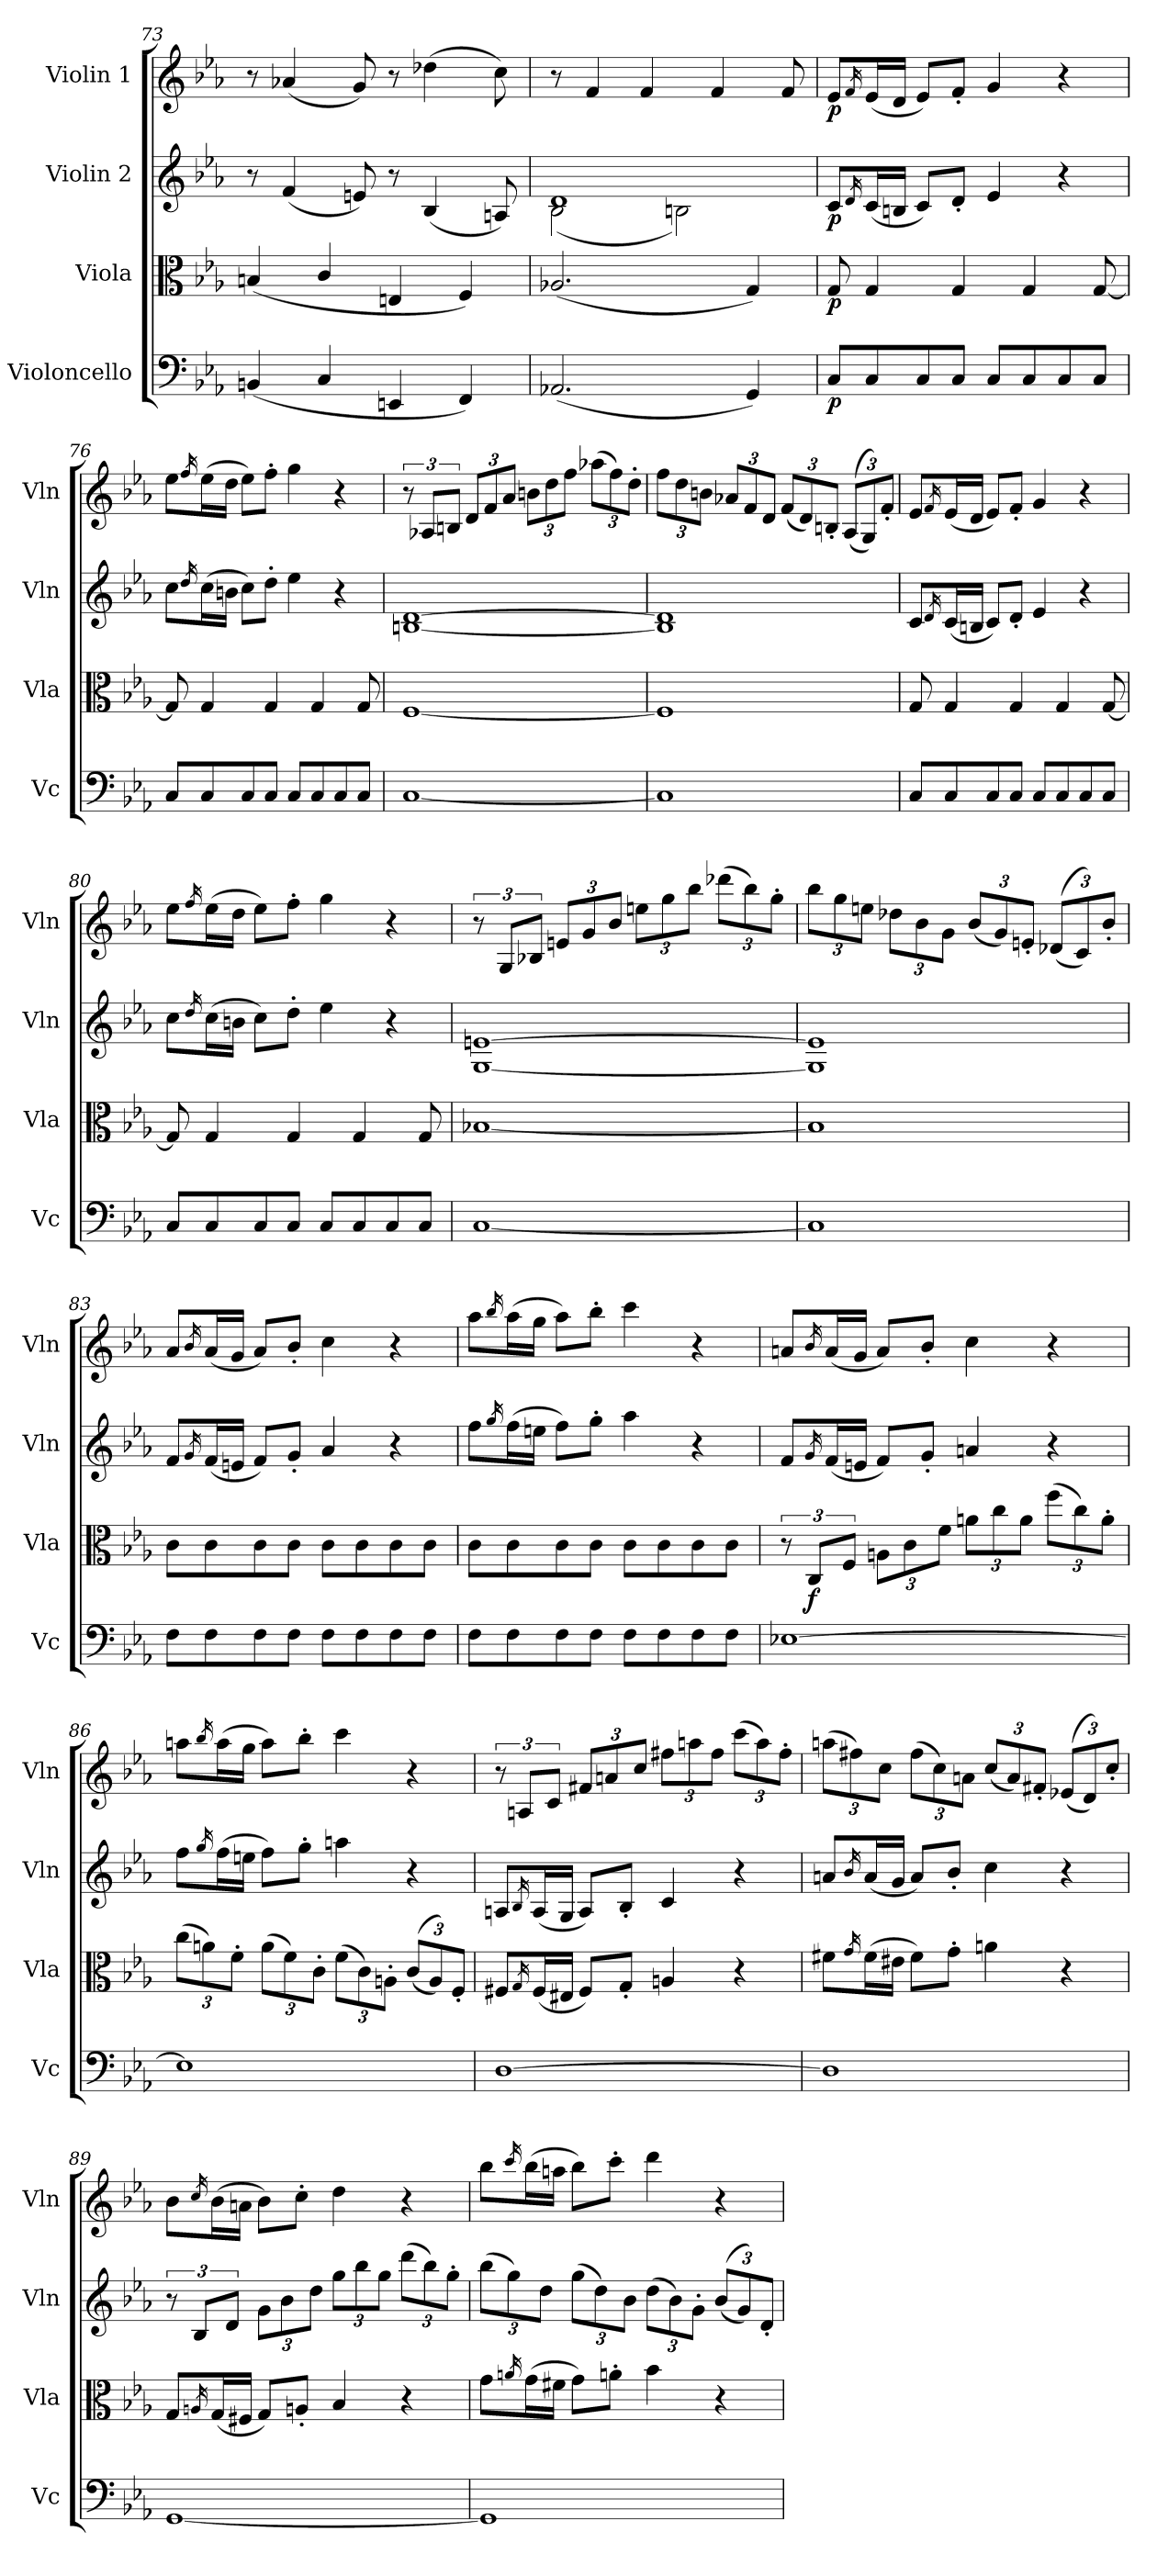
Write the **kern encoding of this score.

**kern	**dynam	**kern	**dynam	**kern	**dynam	**kern	**dynam
*part4	*part4	*part3	*part3	*part2	*part2	*part1	*part1
*staff4	*staff4	*staff3	*staff3	*staff2	*staff2	*staff1	*staff1
*I"Violoncello	*	*I"Viola	*	*I"Violin 2	*	*I"Violin 1	*
*I'Vc	*	*I'Vla	*	*I'Vln	*	*I'Vln	*
*clefF4	*	*clefC3	*	*clefG2	*	*clefG2	*
*k[b-e-a-]	*	*k[b-e-a-]	*	*k[b-e-a-]	*	*k[b-e-a-]	*
=73	=73	=73	=73	=73	=73	=73	=73
(4BBn/	.	(4Bn/	.	8r	.	8r	.
.	.	.	.	(4f/	.	(4a-X/	.
4C/	.	4c/	.	.	.	.	.
.	.	.	.	8en/)	.	8g/)	.
4EEn/	.	4En/	.	8r	.	8r	.
.	.	.	.	(4B-/	.	(4dd-X\	.
4FF/)	.	4F/)	.	.	.	.	.
.	.	.	.	8An/)	.	8cc\)	.
=74	=74	=74	=74	=74	=74	=74	=74
*	*	*	*	*^	*	*	*
(2.AA-X/	.	(2.A-X/	.	1d	(2B-\	.	8r	.
.	.	.	.	.	.	.	4f/	.
.	.	.	.	.	.	.	4f/	.
.	.	.	.	.	2Bn\)	.	.	.
.	.	.	.	.	.	.	4f/	.
4GG/)	.	4G/)	.	.	.	.	.	.
.	.	.	.	.	.	.	8f/	.
*	*	*	*	*v	*v	*	*	*
=75	=75	=75	=75	=75	=75	=75	=75
!	!LO:DY:b	!	!LO:DY:b	!	!LO:DY:b	!	!LO:DY:b
8C/L	p	8G/	p	8c/L	p	8e-/L	p
.	.	.	.	16qd/	.	16qf/	.
8C/	.	4G/	.	(16c/L	.	(16e-/L	.
.	.	.	.	16Bn/JJ	.	16d/JJ	.
8C/	.	.	.	8c/L)	.	8e-/L)	.
8C/J	.	4G/	.	8d'/J	.	8f'/J	.
8C/L	.	.	.	4e-/	.	4g/	.
8C/	.	4G/	.	.	.	.	.
8C/	.	.	.	4r	.	4r	.
8C/J	.	[8G/	.	.	.	.	.
=76	=76	=76	=76	=76	=76	=76	=76
8C/L	.	8G/]	.	8cc\L	.	8ee-\L	.
.	.	.	.	16qdd/	.	16qff/	.
8C/	.	4G/	.	(16cc\L	.	(16ee-\L	.
.	.	.	.	16bn\JJ	.	16dd\JJ	.
8C/	.	.	.	8cc\L)	.	8ee-\L)	.
8C/J	.	4G/	.	8dd'\J	.	8ff'\J	.
8C/L	.	.	.	4ee-\	.	4gg\	.
8C/	.	4G/	.	.	.	.	.
8C/	.	.	.	4r	.	4r	.
8C/J	.	8G/	.	.	.	.	.
!!LO:PB:g=z
=77	=77	=77	=77	=77	=77	=77	=77
!	!LO:DY:b	!	!	!	!	!	!
!	!LO:DY:n=1:b	!	!	!	!	!	!
!	!LO:DY:n=2:b	!	!LO:DY:b	!	!	!	!
!	!	!	!LO:DY:n=1:b	!	!	!	!
!	!	!	!LO:DY:n=2:b	!	!LO:DY:b	!	!
!	!	!	!	!	!LO:DY:n=1:b	!	!
!	!	!	!	!	!LO:DY:n=2:b	!	!
[1C	other-dynamics fp other-dynamics	[1F	other-dynamics fp other-dynamics	[1Bn [1d	other-dynamics fp other-dynamics	12r	.
!	!	!	!	!	!	!	!LO:DY:b
!	!	!	!	!	!	!	!LO:DY:n=1:b
!	!	!	!	!	!	!	!LO:DY:n=2:b
.	.	.	.	.	.	12A-X/L	other-dynamics f other-dynamics
.	.	.	.	.	.	12Bn/J	.
*	*	*	*	*	*	*Xbrackettup	*
.	.	.	.	.	.	12d/L	.
.	.	.	.	.	.	12f/	.
.	.	.	.	.	.	12a-/J	.
.	.	.	.	.	.	12bn\L	.
.	.	.	.	.	.	12dd\	.
.	.	.	.	.	.	12ff\J	.
.	.	.	.	.	.	(12aa-X\L	.
.	.	.	.	.	.	12ff\)	.
.	.	.	.	.	.	12dd'\J	.
!!LO:PB:g=z
=78	=78	=78	=78	=78	=78	=78	=78
1C]	.	1F]	.	1Bn] 1d]	.	12ff\L	.
.	.	.	.	.	.	12dd\	.
.	.	.	.	.	.	12bn\J	.
.	.	.	.	.	.	12a-X/L	.
.	.	.	.	.	.	12f/	.
.	.	.	.	.	.	12d/J	.
.	.	.	.	.	.	(12f/L	.
.	.	.	.	.	.	12d/)	.
.	.	.	.	.	.	12Bn'/J	.
.	.	.	.	.	.	((12A-/L	.
.	.	.	.	.	.	12G/))	.
.	.	.	.	.	.	12f'/J	.
=79	=79	=79	=79	=79	=79	=79	=79
!	!LO:DY:b	!	!	!	!	!	!
!	!LO:DY:n=1:b	!	!	!	!	!	!
!	!LO:DY:n=2:b	!	!LO:DY:b	!	!	!	!
!	!	!	!LO:DY:n=1:b	!	!	!	!
!	!	!	!LO:DY:n=2:b	!	!LO:DY:b	!	!
!	!	!	!	!	!LO:DY:n=1:b	!	!
!	!	!	!	!	!LO:DY:n=2:b	!	!LO:DY:b
!	!	!	!	!	!	!	!LO:DY:n=1:b
!	!	!	!	!	!	!	!LO:DY:n=2:b
8C/L	other-dynamics p other-dynamics	8G/	other-dynamics p other-dynamics	8c/L	other-dynamics p other-dynamics	8e-/L	other-dynamics p other-dynamics
.	.	.	.	16qd/	.	16qf/	.
8C/	.	4G/	.	(16c/L	.	(16e-/L	.
.	.	.	.	16Bn/JJ	.	16d/JJ	.
8C/	.	.	.	8c/L)	.	8e-/L)	.
8C/J	.	4G/	.	8d'/J	.	8f'/J	.
8C/L	.	.	.	4e-/	.	4g/	.
8C/	.	4G/	.	.	.	.	.
8C/	.	.	.	4r	.	4r	.
8C/J	.	[8G/	.	.	.	.	.
=80	=80	=80	=80	=80	=80	=80	=80
8C/L	.	8G/]	.	8cc\L	.	8ee-\L	.
.	.	.	.	16qdd/	.	16qff/	.
8C/	.	4G/	.	(16cc\L	.	(16ee-\L	.
.	.	.	.	16bn\JJ	.	16dd\JJ	.
8C/	.	.	.	8cc\L)	.	8ee-\L)	.
8C/J	.	4G/	.	8dd'\J	.	8ff'\J	.
8C/L	.	.	.	4ee-\	.	4gg\	.
8C/	.	4G/	.	.	.	.	.
8C/	.	.	.	4r	.	4r	.
8C/J	.	8G/	.	.	.	.	.
=81	=81	=81	=81	=81	=81	=81	=81
*	*	*	*	*	*	*brackettup	*
!	!LO:DY:b	!	!	!	!	!	!
!	!LO:DY:n=1:b	!	!	!	!	!	!
!	!LO:DY:n=2:b	!	!LO:DY:b	!	!	!	!
!	!	!	!LO:DY:n=1:b	!	!	!	!
!	!	!	!LO:DY:n=2:b	!	!LO:DY:b	!	!
!	!	!	!	!	!LO:DY:n=1:b	!	!
!	!	!	!	!	!LO:DY:n=2:b	!	!
[1C	other-dynamics fp other-dynamics	[1B-X	other-dynamics fp other-dynamics	[1G [1en	other-dynamics fp other-dynamics	12r	.
!	!	!	!	!	!	!	!LO:DY:b
!	!	!	!	!	!	!	!LO:DY:n=1:b
!	!	!	!	!	!	!	!LO:DY:n=2:b
.	.	.	.	.	.	12G/L	other-dynamics f other-dynamics
.	.	.	.	.	.	12B-X/J	.
*	*	*	*	*	*	*Xbrackettup	*
.	.	.	.	.	.	12en/L	.
.	.	.	.	.	.	12g/	.
.	.	.	.	.	.	12b-/J	.
.	.	.	.	.	.	12een\L	.
.	.	.	.	.	.	12gg\	.
.	.	.	.	.	.	12bb-\J	.
.	.	.	.	.	.	(12ddd-X\L	.
.	.	.	.	.	.	12bb-\)	.
.	.	.	.	.	.	12gg'\J	.
!!LO:LB:g=z
=82	=82	=82	=82	=82	=82	=82	=82
1C]	.	1B-]	.	1G] 1e]	.	12bb-\L	.
.	.	.	.	.	.	12gg\	.
.	.	.	.	.	.	12een\J	.
.	.	.	.	.	.	12dd-X\L	.
.	.	.	.	.	.	12b-\	.
.	.	.	.	.	.	12g\J	.
.	.	.	.	.	.	(12b-/L	.
.	.	.	.	.	.	12g/)	.
.	.	.	.	.	.	12en'/J	.
.	.	.	.	.	.	((12d-X/L	.
.	.	.	.	.	.	12c/))	.
.	.	.	.	.	.	12b-'/J	.
=83	=83	=83	=83	=83	=83	=83	=83
!	!LO:DY:b	!	!	!	!	!	!
!	!LO:DY:n=1:b	!	!	!	!	!	!
!	!LO:DY:n=2:b	!	!LO:DY:b	!	!	!	!
!	!	!	!LO:DY:n=1:b	!	!	!	!
!	!	!	!LO:DY:n=2:b	!	!LO:DY:b	!	!
!	!	!	!	!	!LO:DY:n=1:b	!	!
!	!	!	!	!	!LO:DY:n=2:b	!	!LO:DY:b
!	!	!	!	!	!	!	!LO:DY:n=1:b
!	!	!	!	!	!	!	!LO:DY:n=2:b
8F\L	other-dynamics p other-dynamics	8c\L	other-dynamics p other-dynamics	8f/L	other-dynamics p other-dynamics	8a-/L	other-dynamics p other-dynamics
.	.	.	.	16qg/	.	16qb-/	.
8F\	.	8c\	.	(16f/L	.	(16a-/L	.
.	.	.	.	16en/JJ	.	16g/JJ	.
8F\	.	8c\	.	8f/L)	.	8a-/L)	.
8F\J	.	8c\J	.	8g'/J	.	8b-'/J	.
8F\L	.	8c\L	.	4a-/	.	4cc\	.
8F\	.	8c\	.	.	.	.	.
8F\	.	8c\	.	4r	.	4r	.
8F\J	.	8c\J	.	.	.	.	.
!!LO:LB:g=z
=84	=84	=84	=84	=84	=84	=84	=84
8F\L	.	8c\L	.	8ff\L	.	8aa-\L	.
.	.	.	.	16qgg/	.	16qbb-/	.
8F\	.	8c\	.	(16ff\L	.	(16aa-\L	.
.	.	.	.	16een\JJ	.	16gg\JJ	.
8F\	.	8c\	.	8ff\L)	.	8aa-\L)	.
8F\J	.	8c\J	.	8gg'\J	.	8bb-'\J	.
8F\L	.	8c\L	.	4aa-\	.	4ccc\	.
8F\	.	8c\	.	.	.	.	.
8F\	.	8c\	.	4r	.	4r	.
8F\J	.	8c\J	.	.	.	.	.
=85	=85	=85	=85	=85	=85	=85	=85
!	!LO:DY:b	!	!	!	!	!	!
!	!LO:DY:n=1:b	!	!	!	!	!	!
!	!LO:DY:n=2:b	!	!	!	!	!	!
[1E-X	other-dynamics fp other-dynamics	12r	.	8f/L	.	8an/L	.
!	!	!	!LO:DY:b	!	!	!	!
.	.	12C/L	f	.	.	.	.
.	.	.	.	16qg/	.	16qb-/	.
.	.	.	.	(16f/L	.	(16a/L	.
.	.	12F/J	.	.	.	.	.
.	.	.	.	16en/JJ	.	16g/JJ	.
*	*	*Xbrackettup	*	*	*	*	*
.	.	12An\L	.	8f/L)	.	8a/L)	.
.	.	12c\	.	.	.	.	.
.	.	.	.	8g'/J	.	8b-'/J	.
.	.	12f\J	.	.	.	.	.
.	.	12an\L	.	4an/	.	4cc\	.
.	.	12cc\	.	.	.	.	.
.	.	12a\J	.	.	.	.	.
.	.	(12ff\L	.	4r	.	4r	.
.	.	12cc\)	.	.	.	.	.
.	.	12a'\J	.	.	.	.	.
=86	=86	=86	=86	=86	=86	=86	=86
1E-]	.	(12cc\L	.	8ff\L	.	8aan\L	.
.	.	12an\)	.	.	.	.	.
.	.	.	.	16qgg/	.	16qbb-/	.
.	.	.	.	(16ff\L	.	(16aa\L	.
.	.	12f'\J	.	.	.	.	.
.	.	.	.	16een\JJ	.	16gg\JJ	.
.	.	(12a\L	.	8ff\L)	.	8aa\L)	.
.	.	12f\)	.	.	.	.	.
.	.	.	.	8gg'\J	.	8bb-'\J	.
.	.	12c'\J	.	.	.	.	.
.	.	(12f\L	.	4aan\	.	4ccc\	.
.	.	12c\)	.	.	.	.	.
.	.	12An'\J	.	.	.	.	.
.	.	((12c/L	.	4r	.	4r	.
.	.	12A/))	.	.	.	.	.
.	.	12F'/J	.	.	.	.	.
=87	=87	=87	=87	=87	=87	=87	=87
*	*	*	*	*	*	*brackettup	*
!	!LO:DY:b	!	!	!	!	!	!
!	!LO:DY:n=1:b	!	!	!	!	!	!
!	!LO:DY:n=2:b	!	!LO:DY:b	!	!	!	!
!	!	!	!LO:DY:n=1:b	!	!	!	!
!	!	!	!LO:DY:n=2:b	!	!LO:DY:b	!	!
!	!	!	!	!	!LO:DY:n=1:b	!	!
!	!	!	!	!	!LO:DY:n=2:b	!	!
[1D	other-dynamics fp other-dynamics	8F#X/L	other-dynamics p other-dynamics	8An/L	other-dynamics p other-dynamics	12r	.
!	!	!	!	!	!	!	!LO:DY:b
!	!	!	!	!	!	!	!LO:DY:n=1:b
!	!	!	!	!	!	!	!LO:DY:n=2:b
.	.	.	.	.	.	12An/L	other-dynamics f other-dynamics
.	.	16qG/	.	16qB-/	.	.	.
.	.	(16F#/L	.	(16A/L	.	.	.
.	.	.	.	.	.	12c/J	.
.	.	16E#X/JJ	.	16G/JJ	.	.	.
*	*	*	*	*	*	*Xbrackettup	*
.	.	8F#/L)	.	8A/L)	.	12f#X/L	.
.	.	.	.	.	.	12an/	.
.	.	8G'/J	.	8B-'/J	.	.	.
.	.	.	.	.	.	12cc/J	.
.	.	4An/	.	4c/	.	12ff#X\L	.
.	.	.	.	.	.	12aan\	.
.	.	.	.	.	.	12ff#\J	.
.	.	4r	.	4r	.	(12ccc\L	.
.	.	.	.	.	.	12aa\)	.
.	.	.	.	.	.	12ff#'\J	.
!!LO:LB:g=z
=88	=88	=88	=88	=88	=88	=88	=88
1D]	.	8f#X\L	.	8an/L	.	(12aan\L	.
.	.	.	.	.	.	12ff#X\)	.
.	.	16qg/	.	16qb-/	.	.	.
.	.	(16f#\L	.	(16a/L	.	.	.
.	.	.	.	.	.	12cc\J	.
.	.	16e#X\JJ	.	16g/JJ	.	.	.
.	.	8f#\L)	.	8a/L)	.	(12ff#\L	.
.	.	.	.	.	.	12cc\)	.
.	.	8g'\J	.	8b-'/J	.	.	.
.	.	.	.	.	.	12an\J	.
.	.	4an\	.	4cc\	.	(12cc/L	.
.	.	.	.	.	.	12a/)	.
.	.	.	.	.	.	12f#X'/J	.
.	.	4r	.	4r	.	((12e-X/L	.
.	.	.	.	.	.	12d/))	.
.	.	.	.	.	.	12cc'/J	.
!!LO:LB:g=z
=89	=89	=89	=89	=89	=89	=89	=89
!	!LO:DY:b	!	!	!	!	!	!
!	!LO:DY:n=1:b	!	!	!	!	!	!
!	!LO:DY:n=2:b	!	!LO:DY:b	!	!	!	!
!	!	!	!LO:DY:n=1:b	!	!	!	!
!	!	!	!LO:DY:n=2:b	!	!	!	!LO:DY:b
!	!	!	!	!	!	!	!LO:DY:n=1:b
!	!	!	!	!	!	!	!LO:DY:n=2:b
[1GG	other-dynamics fp other-dynamics	8G/L	other-dynamics p other-dynamics	12r	.	8b-\L	other-dynamics p other-dynamics
!	!	!	!	!	!LO:DY:b	!	!
!	!	!	!	!	!LO:DY:n=1:b	!	!
!	!	!	!	!	!LO:DY:n=2:b	!	!
.	.	.	.	12B-/L	other-dynamics f other-dynamics	.	.
.	.	16qAn/	.	.	.	16qcc/	.
.	.	(16G/L	.	.	.	(16b-\L	.
.	.	.	.	12d/J	.	.	.
.	.	16F#X/JJ	.	.	.	16an\JJ	.
*	*	*	*	*Xbrackettup	*	*	*
.	.	8G/L)	.	12g\L	.	8b-\L)	.
.	.	.	.	12b-\	.	.	.
.	.	8An'/J	.	.	.	8cc'\J	.
.	.	.	.	12dd\J	.	.	.
.	.	4B-/	.	12gg\L	.	4dd\	.
.	.	.	.	12bb-\	.	.	.
.	.	.	.	12gg\J	.	.	.
.	.	4r	.	(12ddd\L	.	4r	.
.	.	.	.	12bb-\)	.	.	.
.	.	.	.	12gg'\J	.	.	.
=90	=90	=90	=90	=90	=90	=90	=90
1GG]	.	8g\L	.	(12bb-\L	.	8bb-\L	.
.	.	.	.	12gg\)	.	.	.
.	.	16qan/	.	.	.	16qccc/	.
.	.	(16g\L	.	.	.	(16bb-\L	.
.	.	.	.	12dd\J	.	.	.
.	.	16f#X\JJ	.	.	.	16aan\JJ	.
.	.	8g\L)	.	(12gg\L	.	8bb-\L)	.
.	.	.	.	12dd\)	.	.	.
.	.	8an'\J	.	.	.	8ccc'\J	.
.	.	.	.	12b-\J	.	.	.
.	.	4b-\	.	(12dd\L	.	4ddd\	.
.	.	.	.	12b-\)	.	.	.
.	.	.	.	12g'\J	.	.	.
.	.	4r	.	((12b-/L	.	4r	.
.	.	.	.	12g/))	.	.	.
.	.	.	.	12d'/J	.	.	.
=	=	=	=	=	=	=	=
*-	*-	*-	*-	*-	*-	*-	*-
